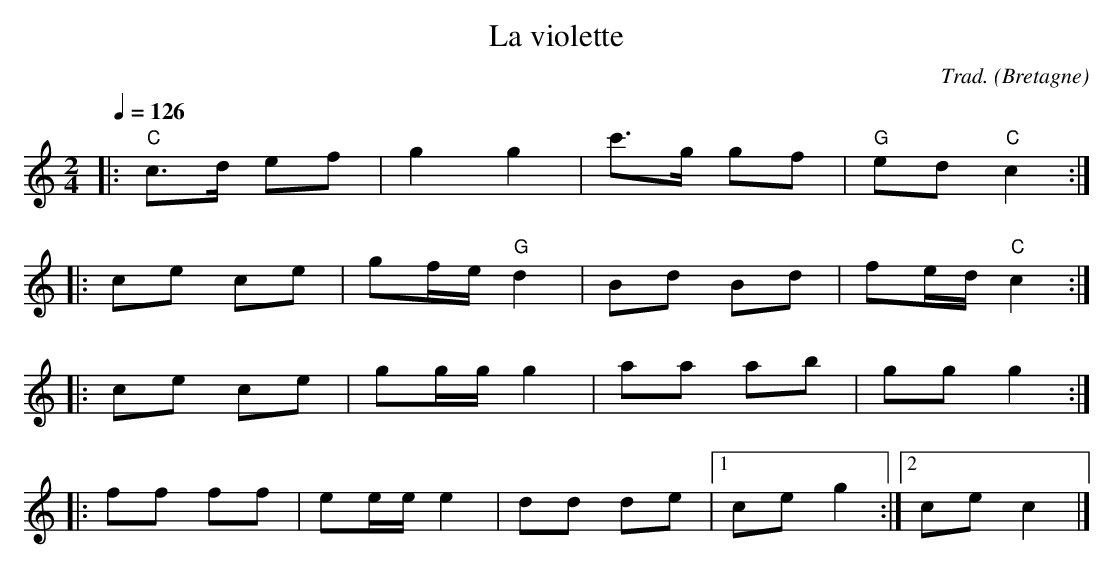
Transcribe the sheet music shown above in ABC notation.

X:1
T:La violette
C:Trad.
O:Bretagne
M:2/4
L:1/8
Q:1/4=126
K:C
|: "C"c>d ef | g2 g2 | c'>g gf | "G"ed "C"c2 ::
ce ce | gf/e/ "G"d2 | Bd Bd | fe/d/ "C"c2 :|
|: ce ce | gg/g/ g2 | aa ab | gg g2 ::
ff ff | ee/e/ e2 | dd de |1 ce g2 :|2 ce c2 |]
